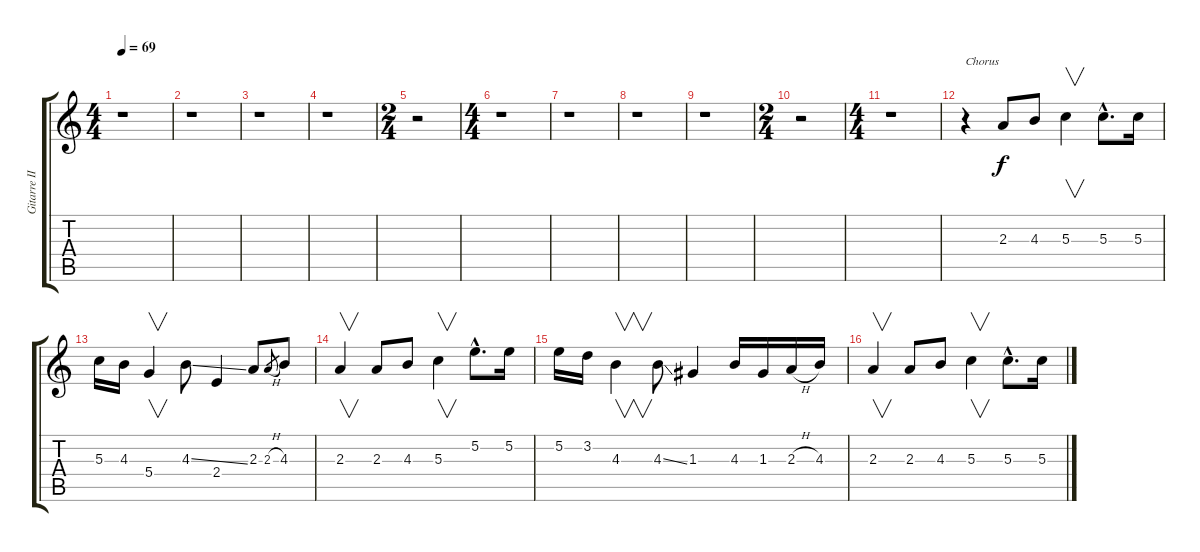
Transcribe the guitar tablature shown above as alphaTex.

\track ("Gitarre II (clean)" "Gitarre II") {instrument electricguitarclean}
\staff {score tabs}
\tuning (E4 B3 G3 D3 A2 E2) {hide}
\ts (4 4)
\tempo 69
\clef g2
\ks c
r.1{dy f} |
r.1 |
r.1 |
r.1 |
\ts (2 4)
r.2 |
\ts (4 4)
r.1 |
r.1 |
r.1 |
r.1 |
\ts (2 4)
r.2 |
\ts (4 4)
r.1 |
r.4{txt "Chorus"} 2.3.8 4.3.8 5.3.4{v} 5.3{hac}.8{d} 5.3.16 |
5.3.16 4.3.16 5.4.4{v} 4.3{ss}.8 2.4.4 2.3.8 2.3{h}.8{gr} 4.3.8 |
2.3.4{v} 2.3.8 4.3.8 5.3.4{v} 5.2{hac}.8{d} 5.2.16 |
5.2.16 3.2.16 4.3.4{v} 4.3{ss}.8 1.3.4 4.3.16 1.3.16 2.3{h}.16 4.3.16 |
2.3.4{v} 2.3.8 4.3.8 5.3.4{v} 5.3{hac}.8{d} 5.3.16
